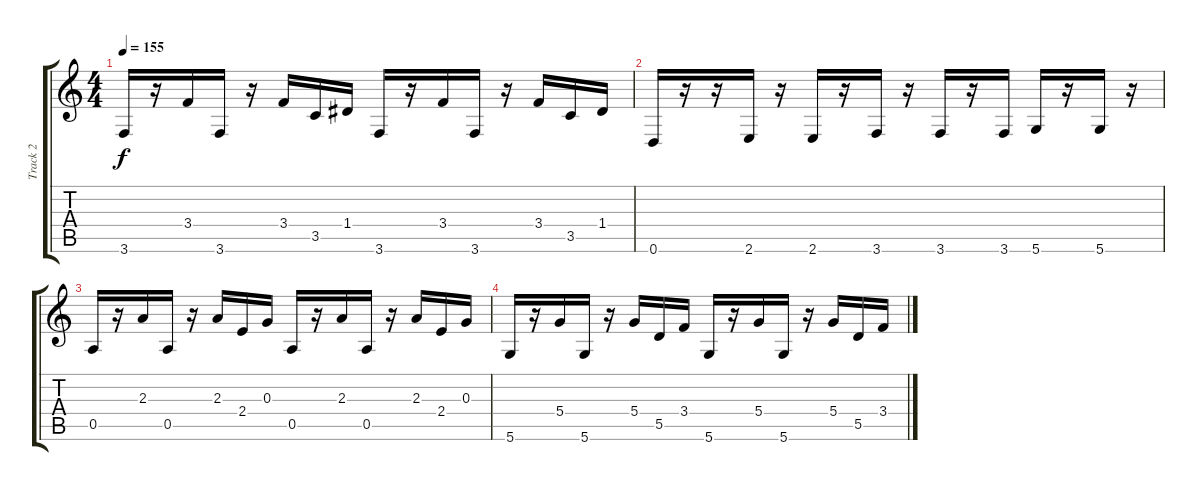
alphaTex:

\track ("Track 2" "Track 2") {instrument synthbass2}
\staff {score tabs}
\tuning (E4 B3 G3 D3 A2 D2) {hide}
\ts (4 4)
\tempo 155
\clef g2
\ks c
3.6.16{dy f} r.16 3.4.16 3.6.16 r.16 3.4.16 3.5.16 1.4.16 3.6.16 r.16 3.4.16 3.6.16 r.16 3.4.16 3.5.16 1.4.16 |
0.6.16 r.16 r.16 2.6.16 r.16 2.6.16 r.16 3.6.16 r.16 3.6.16 r.16 3.6.16 5.6.16 r.16 5.6.16 r.16 |
0.5.16{volume 0} r.16 2.3.16 0.5.16 r.16 2.3.16 2.4.16 0.3.16 0.5.16 r.16 2.3.16 0.5.16 r.16 2.3.16 2.4.16 0.3.16 |
5.6.16 r.16 5.4.16 5.6.16 r.16 5.4.16 5.5.16 3.4.16 5.6.16 r.16 5.4.16 5.6.16 r.16 5.4.16 5.5.16 3.4.16
